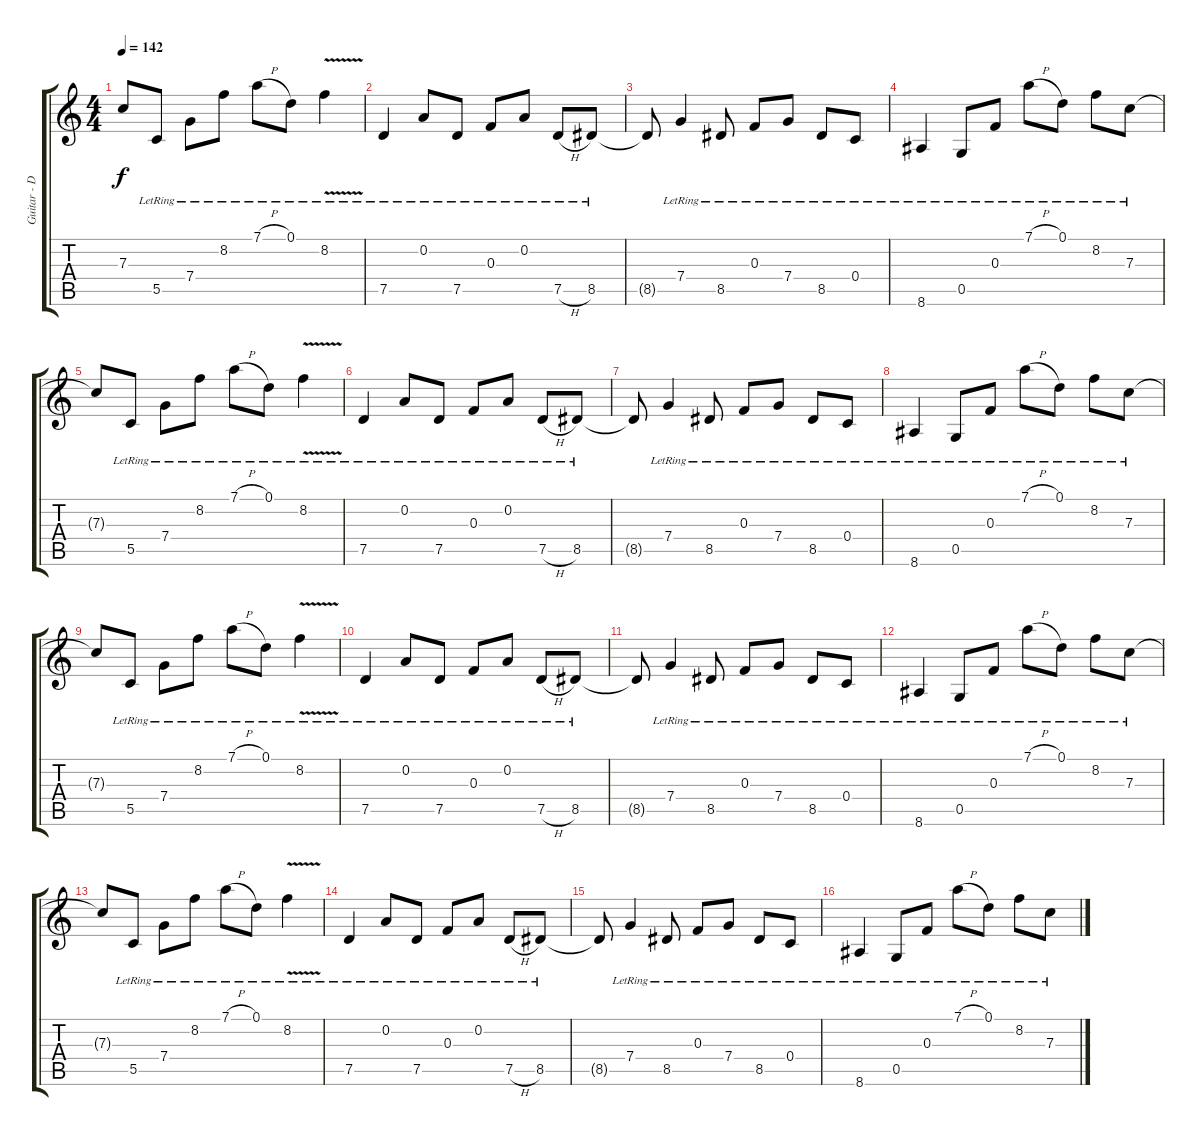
\track ("Guitar - Derek Miller" "Guitar - D") {instrument distortionguitar}
\staff {score tabs}
\tuning (D4 A3 F3 C3 G2 D2) {hide}
\ts (4 4)
\tempo 142
\clef g2
\ks c
7.3{t}.8{dy f} 5.5{lr}.8 7.4{lr}.8 8.2{lr}.8 7.1{h lr}.8 0.1{lr}.8 8.2{v lr}.4 |
7.5{lr}.4 0.2{lr}.8 7.5{lr}.8 0.3{lr}.8 0.2{lr}.8 7.5{h lr}.8 8.5{lr}.8 |
8.5{t}.8 7.4{lr}.4 8.5{lr}.8 0.3{lr}.8 7.4{lr}.8 8.5{lr}.8 0.4{lr}.8 |
8.6{lr}.4 0.5{lr}.8 0.3{lr}.8 7.1{h lr}.8 0.1{lr}.8 8.2{lr}.8 7.3{lr}.8 |
7.3{t}.8 5.5{lr}.8 7.4{lr}.8 8.2{lr}.8 7.1{h lr}.8 0.1{lr}.8 8.2{v lr}.4 |
7.5{lr}.4 0.2{lr}.8 7.5{lr}.8 0.3{lr}.8 0.2{lr}.8 7.5{h lr}.8 8.5{lr}.8 |
8.5{t}.8 7.4{lr}.4 8.5{lr}.8 0.3{lr}.8 7.4{lr}.8 8.5{lr}.8 0.4{lr}.8 |
8.6{lr}.4 0.5{lr}.8 0.3{lr}.8 7.1{h lr}.8 0.1{lr}.8 8.2{lr}.8 7.3{lr}.8 |
7.3{t}.8 5.5{lr}.8 7.4{lr}.8 8.2{lr}.8 7.1{h lr}.8 0.1{lr}.8 8.2{v lr}.4 |
7.5{lr}.4 0.2{lr}.8 7.5{lr}.8 0.3{lr}.8 0.2{lr}.8 7.5{h lr}.8 8.5{lr}.8 |
8.5{t}.8 7.4{lr}.4 8.5{lr}.8 0.3{lr}.8 7.4{lr}.8 8.5{lr}.8 0.4{lr}.8 |
8.6{lr}.4 0.5{lr}.8 0.3{lr}.8 7.1{h lr}.8 0.1{lr}.8 8.2{lr}.8 7.3{lr}.8 |
7.3{t}.8 5.5{lr}.8 7.4{lr}.8 8.2{lr}.8 7.1{h lr}.8 0.1{lr}.8 8.2{v lr}.4 |
7.5{lr}.4 0.2{lr}.8 7.5{lr}.8 0.3{lr}.8 0.2{lr}.8 7.5{h lr}.8 8.5{lr}.8 |
8.5{t}.8 7.4{lr}.4 8.5{lr}.8 0.3{lr}.8 7.4{lr}.8 8.5{lr}.8 0.4{lr}.8 |
8.6{lr}.4 0.5{lr}.8 0.3{lr}.8 7.1{h lr}.8 0.1{lr}.8 8.2{lr}.8 7.3{lr}.8
